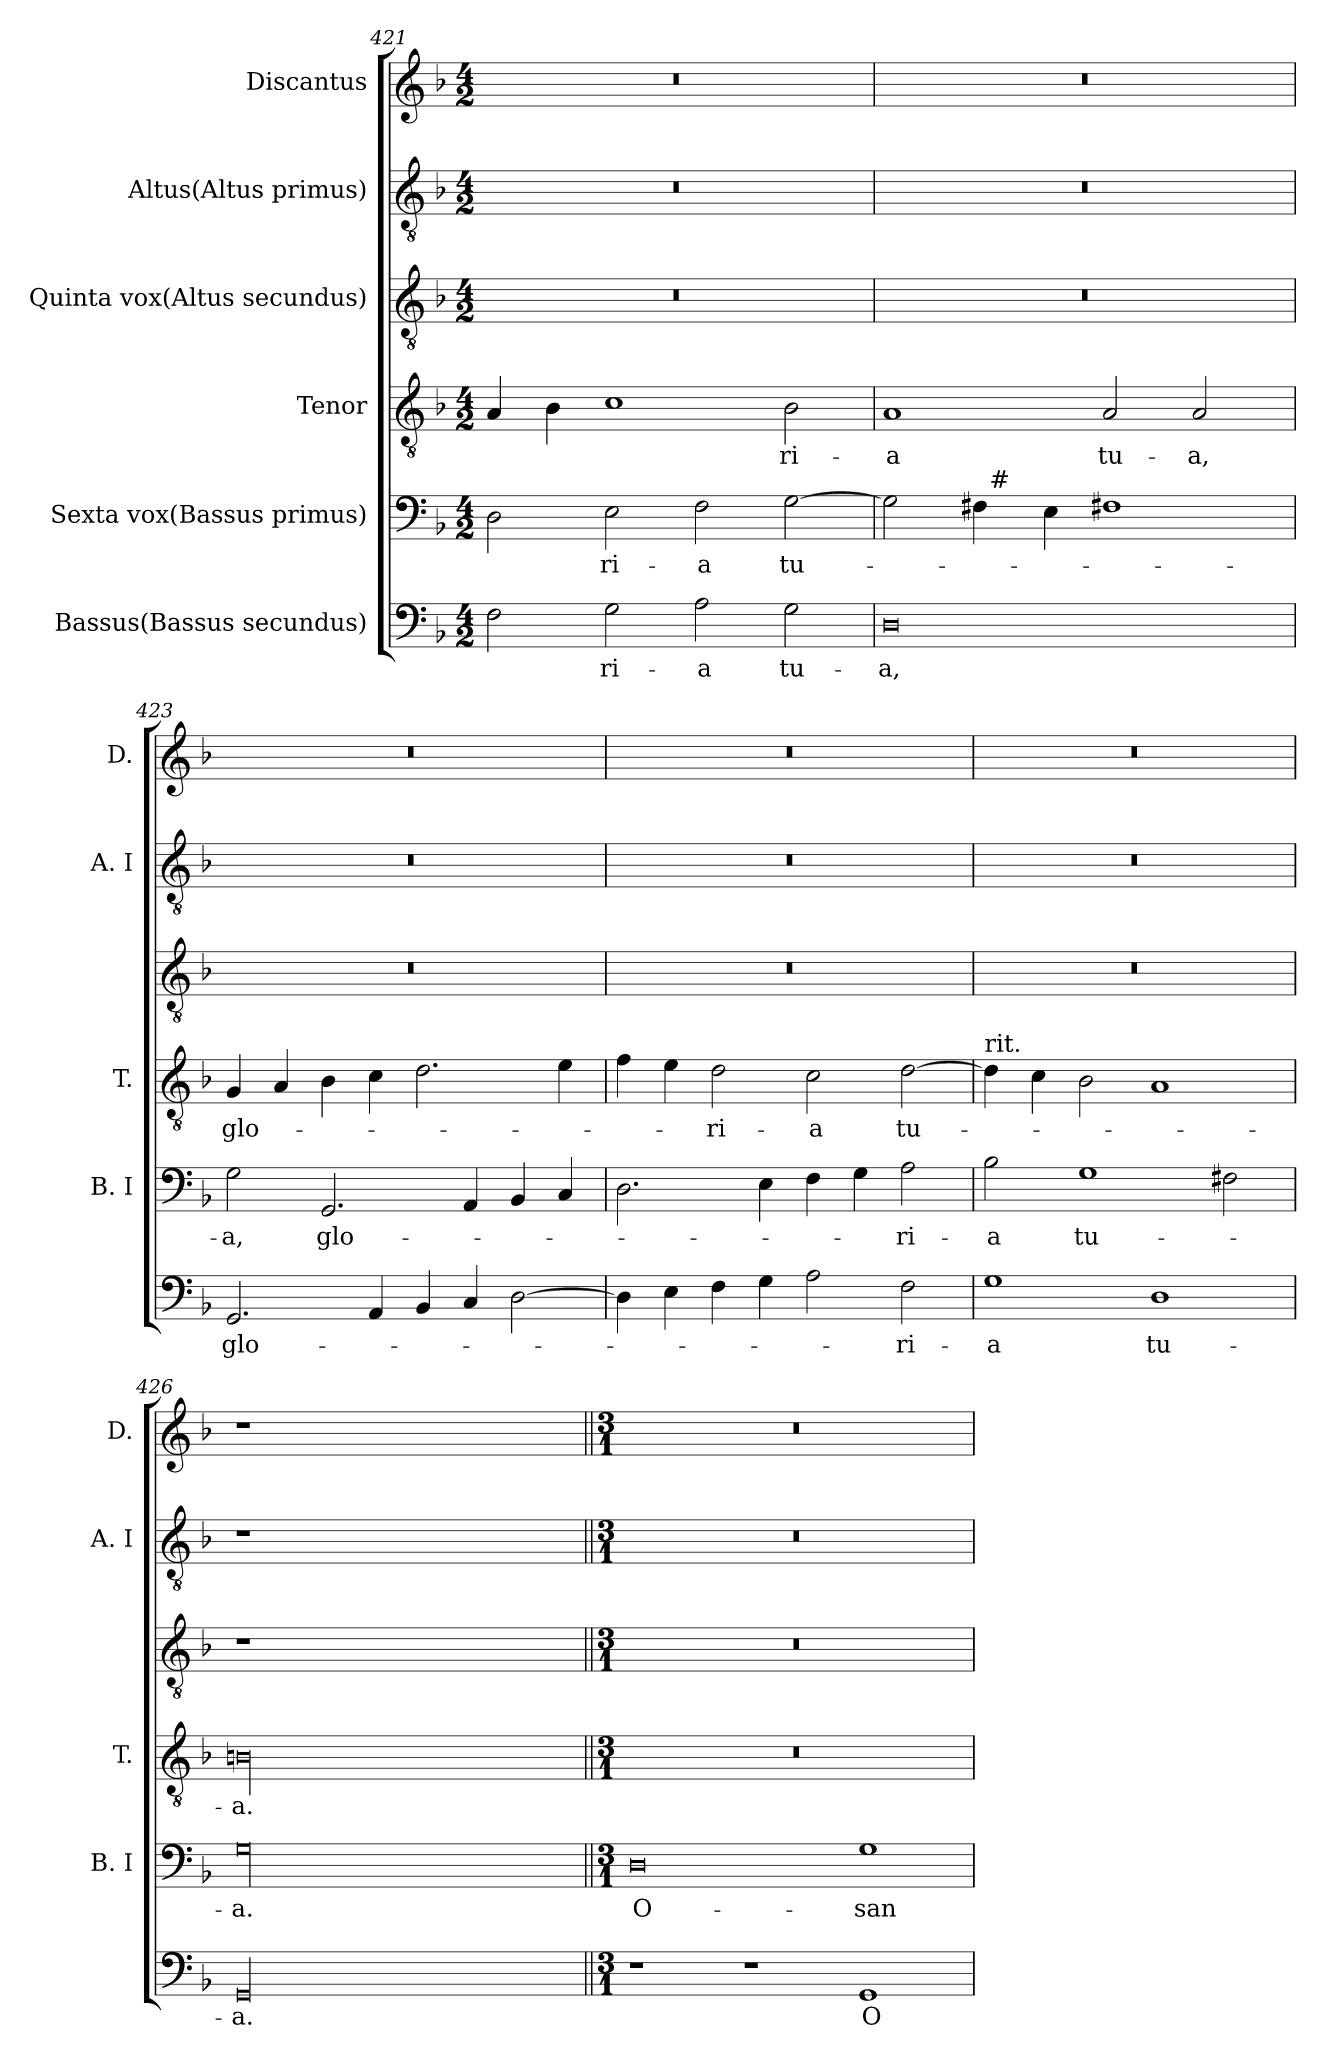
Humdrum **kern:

**kern	**text	**kern	**text	**kern	**text	**kern	**kern	**kern
*part6	*part6	*part5	*part5	*part4	*part4	*part3	*part2	*part1
*staff6	*staff6	*staff5	*staff5	*staff4	*staff4	*staff3	*staff2	*staff1
*I"Bassus(Bassus secundus)	*	*I"Sexta vox(Bassus primus)	*	*I"Tenor	*	*I"Quinta vox(Altus secundus)	*I"Altus(Altus primus)	*I"Discantus
*	*	*I'B. I	*	*I'T.	*	*	*I'A. I	*I'D.
*clefF4	*	*clefF4	*	*clefGv2	*	*clefGv2	*clefGv2	*clefG2
*	*	*	*	*ITrd7c12	*	*ITrd7c12	*ITrd7c12	*
*k[b-]	*	*k[b-]	*	*k[b-]	*	*k[b-]	*k[b-]	*k[b-]
*d:	*	*d:	*	*d:	*	*d:	*d:	*d:
*M4/2	*	*M4/2	*	*M4/2	*	*M4/2	*M4/2	*M4/2
=421	=421	=421	=421	=421	=421	=421	=421	=421
!	!	!	!	!	!	!LO:N:vis=1	!LO:N:vis=1	!LO:N:vis=1
2F\	.	2D\	.	4AA/	.	0r	0r	0r
.	.	.	.	4BB-\	.	.	.	.
!	!LO:LY:b	!	!LO:LY:b	!	!	!	!	!
2G\	-ri-	2E\	-ri-	1C	.	.	.	.
!	!LO:LY:b	!	!LO:LY:b	!	!	!	!	!
2A\	-a	2F\	-a	.	.	.	.	.
!	!LO:LY:b	!	!LO:LY:b	!	!LO:LY:b	!	!	!
2G\	tu-	[>2G\	tu-	2BB-\	-ri-	.	.	.
!!LO:LB:g=z
=422	=422	=422	=422	=422	=422	=422	=422	=422
!	!LO:LY:b	!	!	!	!LO:LY:b	!LO:N:vis=1	!LO:N:vis=1	!LO:N:vis=1
*	*	*^	*	*	*	*	*	*
0D	-a,	2G\]	2ryy	.	1AA	-a	0r	0r	0r
.	.	4F#\	32ryy	.	.	.	.	.	.
!	!	!	!LO:TX:a:t=#	!	!	!	!	!	!
.	.	.	1ryy	.	.	.	.	.	.
.	.	4E\	.	.	.	.	.	.	.
!	!	!	!	!	!	!LO:LY:b	!	!	!
.	.	1F#X	.	.	2AA/	tu-	.	.	.
!	!	!	!	!	!	!LO:LY:b	!	!	!
.	.	.	.	.	2AA/	-a,	.	.	.
.	.	.	4...ryy	.	.	.	.	.	.
=423	=423	=423	=423	=423	=423	=423	=423	=423	=423
!	!LO:LY:b	!	!	!LO:LY:b	!	!LO:LY:b	!LO:N:vis=1	!LO:N:vis=1	!LO:N:vis=1
*	*	*v	*v	*	*	*	*	*	*
2.GG/	glo-	2G\	-a,	4GG/	glo-	0r	0r	0r
.	.	.	.	4AA/	.	.	.	.
!	!	!	!LO:LY:b	!	!	!	!	!
.	.	2.GG/	glo-	4BB-\	.	.	.	.
4AA/	.	.	.	4C\	.	.	.	.
4BB-/	.	.	.	2.D\	.	.	.	.
4C/	.	4AA/	.	.	.	.	.	.
[>2D\	.	4BB-/	.	.	.	.	.	.
.	.	4C/	.	4E\	.	.	.	.
=424	=424	=424	=424	=424	=424	=424	=424	=424
!	!	!	!	!	!	!LO:N:vis=1	!LO:N:vis=1	!LO:N:vis=1
4D\]	.	2.D\	.	4F\	.	0r	0r	0r
4E\	.	.	.	4E\	.	.	.	.
!	!	!	!	!	!LO:LY:b	!	!	!
4F\	.	.	.	2D\	-ri-	.	.	.
4G\	.	4E\	.	.	.	.	.	.
!	!	!	!	!	!LO:LY:b	!	!	!
2A\	.	4F\	.	2C\	-a	.	.	.
.	.	4G\	.	.	.	.	.	.
!	!LO:LY:b	!	!LO:LY:b	!	!LO:LY:b	!	!	!
2F\	-ri-	2A\	-ri-	[>2D\	tu-	.	.	.
=425	=425	=425	=425	=425	=425	=425	=425	=425
!	!	!	!	!LO:TX:a:t=rit.	!	!	!	!
!	!LO:LY:b	!	!LO:LY:b	!	!	!LO:N:vis=1	!LO:N:vis=1	!LO:N:vis=1
1G	-a	2B-\	-a	4D\]	.	0r	0r	0r
.	.	.	.	4C\	.	.	.	.
!	!	!	!LO:LY:b	!	!	!	!	!
.	.	1G	tu-	2BB-\	.	.	.	.
!	!LO:LY:b	!	!	!	!	!	!	!
1D	tu-	.	.	1AA	.	.	.	.
.	.	2F#X\	.	.	.	.	.	.
=426	=426	=426	=426	=426	=426	=426	=426	=426
!	!LO:LY:b	!	!LO:LY:b	!	!LO:LY:b	!LO:N:vis=1	!LO:N:vis=1	!LO:N:vis=1
00GG	-a.	00G	-a.	00BBn	-a.	0r	0r	0r
.	.	.	.	.	.	0ryy	0ryy	0ryy
!!LO:PB:g=z
=427||	=427||	=427||	=427||	=427||	=427||	=427||	=427||	=427||
*M3/1	*	*M3/1	*	*M3/1	*	*M3/1	*M3/1	*M3/1
!	!	!	!LO:LY:b	!LO:N:vis=1	!	!LO:N:vis=1	!LO:N:vis=1	!LO:N:vis=1
1r	.	0D	O-	0.r	.	0.r	0.r	0.r
1r	.	.	.	.	.	.	.	.
!	!LO:LY:b	!	!LO:LY:b	!	!	!	!	!
1GG	O-	1G	-san-	.	.	.	.	.
=	=	=	=	=	=	=	=	=
*-	*-	*-	*-	*-	*-	*-	*-	*-
